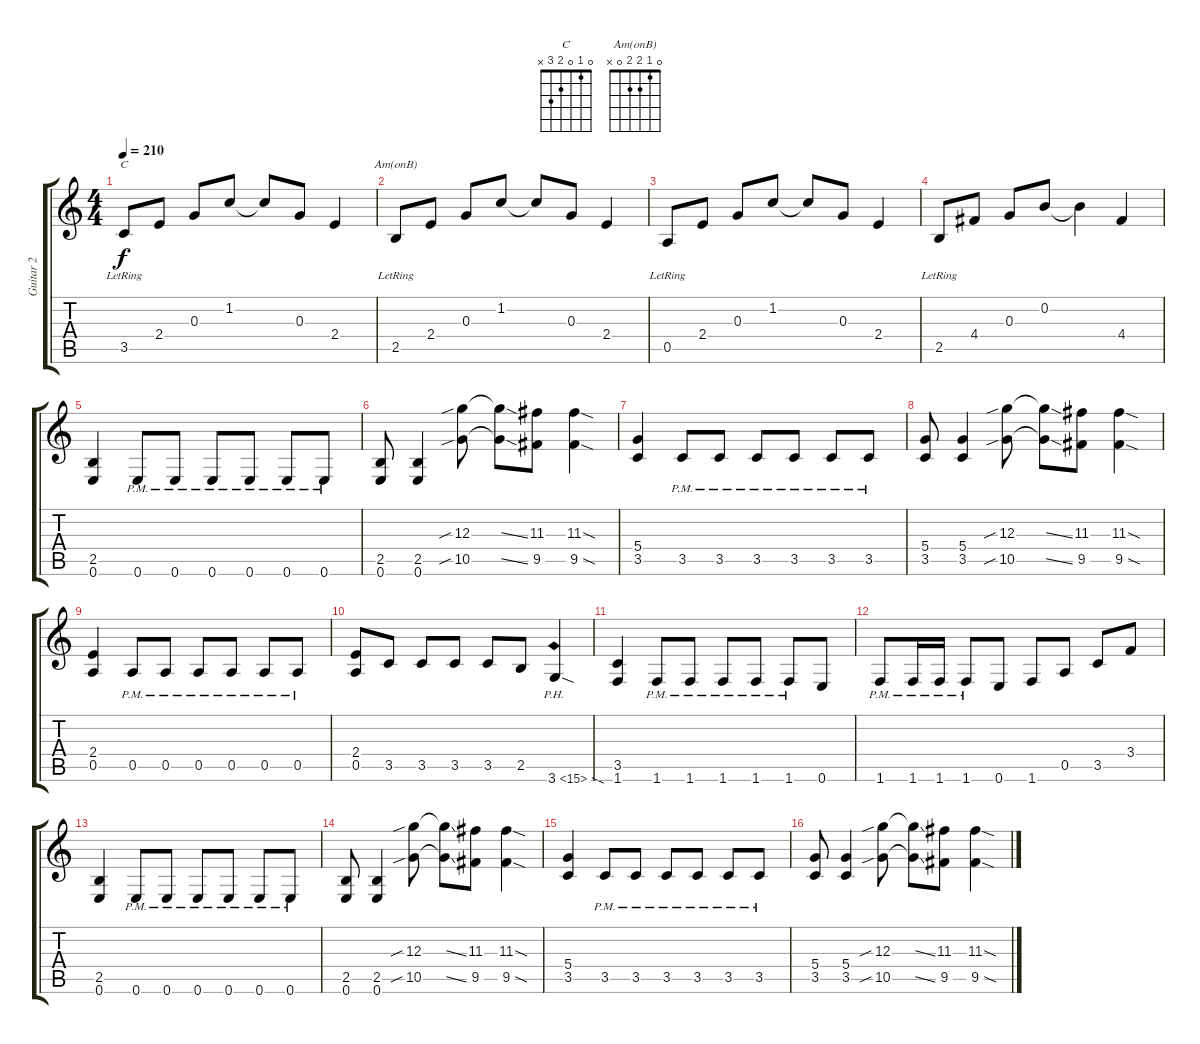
\track ("Guitar 2" "Guitar 2") {instrument distortionguitar}
\staff {score tabs}
\tuning (E4 B3 G3 D3 A2 E2) {hide}
\chord ("C" 0 1 0 2 3 x)
\chord ("Am(onB)" 0 1 2 2 0 x)
\ts (4 4)
\tempo 210
\clef g2
\ks c
3.5{lr}.8{ch "C" dy f} 2.4.8 0.3.8 1.2.8 1.2{t}.8 0.3.8 2.4.4 |
2.5{lr}.8{ch "Am(onB)"} 2.4.8 0.3.8 1.2.8 1.2{t}.8 0.3.8 2.4.4 |
0.5{lr}.8 2.4.8 0.3.8 1.2.8 1.2{t}.8 0.3.8 2.4.4 |
2.5{lr}.8 4.4.8 0.3.8 0.2.8 0.2{t}.4 4.4.4 |
(2.5 0.6).4{instrument overdrivenguitar} 0.6{pm}.8 0.6{pm}.8 0.6{pm}.8 0.6{pm}.8 0.6{pm}.8 0.6{pm}.8 |
(2.5 0.6).8 (2.5 0.6).4 (12.3{sib} 10.5{sib}).8 (12.3{ss t} 10.5{ss t}).8 (11.3 9.5).8 (11.3{sod} 9.5{sod}).4 |
(5.4 3.5).4 3.5{pm}.8 3.5{pm}.8 3.5{pm}.8 3.5{pm}.8 3.5{pm}.8 3.5{pm}.8 |
(5.4 3.5).8 (5.4 3.5).4 (12.3{sib} 10.5{sib}).8 (12.3{ss t} 10.5{ss t}).8 (11.3 9.5).8 (11.3{sod} 9.5{sod}).4 |
(2.4 0.5).4 0.5{pm}.8 0.5{pm}.8 0.5{pm}.8 0.5{pm}.8 0.5{pm}.8 0.5{pm}.8 |
(2.4 0.5).8 3.5.8 3.5.8 3.5.8 3.5.8 2.5.8 3.6{ph 12 sod}.4 |
(3.5 1.6).4 1.6{pm}.8 1.6{pm}.8 1.6{pm}.8 1.6{pm}.8 1.6{pm}.8 0.6.8 |
1.6{pm}.8 1.6{pm}.16 1.6{pm}.16 1.6{pm}.8 0.6.8 1.6.8 0.5.8 3.5.8 3.4.8 |
(2.5 0.6).4 0.6{pm}.8 0.6{pm}.8 0.6{pm}.8 0.6{pm}.8 0.6{pm}.8 0.6{pm}.8 |
(2.5 0.6).8 (2.5 0.6).4 (12.3{sib} 10.5{sib}).8 (12.3{ss t} 10.5{ss t}).8 (11.3 9.5).8 (11.3{sod} 9.5{sod}).4 |
(5.4 3.5).4 3.5{pm}.8 3.5{pm}.8 3.5{pm}.8 3.5{pm}.8 3.5{pm}.8 3.5{pm}.8 |
(5.4 3.5).8 (5.4 3.5).4 (12.3{sib} 10.5{sib}).8 (12.3{ss t} 10.5{ss t}).8 (11.3 9.5).8 (11.3{sod} 9.5{sod}).4
